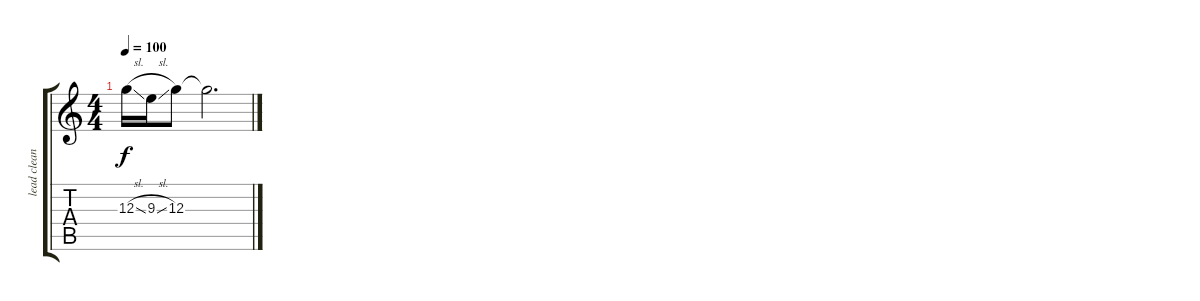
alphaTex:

\track ("lead clean" "lead clean") {instrument electricguitarjazz}
\staff {score tabs}
\tuning (E4 B3 G3 D3 A2 E2) {hide}
\ts (4 4)
\tempo 100
\clef g2
\ks c
12.3{sl}.16{dy f} 9.3{sl}.16 12.3.8 12.3{t}.2{d}
